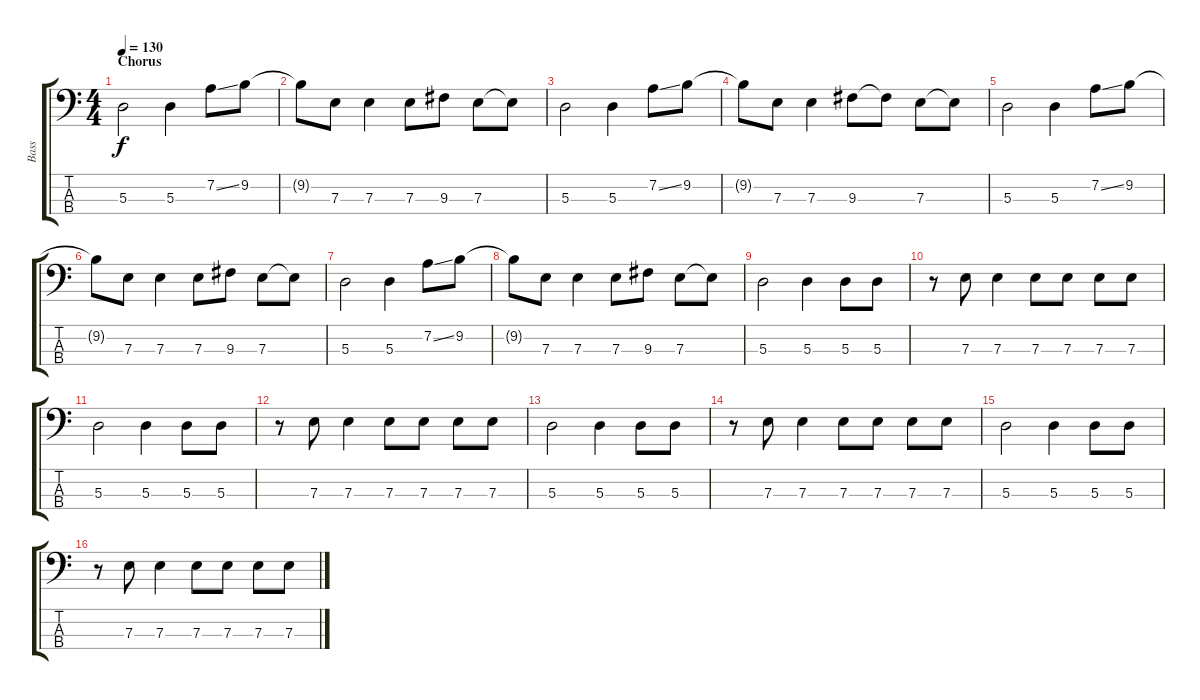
\track ("Bass" "Bass") {instrument electricbassfinger}
\staff {score tabs}
\tuning (G2 D2 A1 D1) {hide}
\ts (4 4)
\section ("" "Chorus")
\tempo 130
\clef f4
\ks c
5.3.2{dy f} 5.3.4 7.2{ss}.8 9.2.8 |
9.2{t}.8 7.3.8 7.3.4 7.3.8 9.3.8 7.3.8 7.3{t}.8 |
5.3.2 5.3.4 7.2{ss}.8 9.2.8 |
9.2{t}.8 7.3.8 7.3.4 9.3.8 9.3{t}.8 7.3.8 7.3{t}.8 |
5.3.2 5.3.4 7.2{ss}.8 9.2.8 |
9.2{t}.8 7.3.8 7.3.4 7.3.8 9.3.8 7.3.8 7.3{t}.8 |
5.3.2 5.3.4 7.2{ss}.8 9.2.8 |
9.2{t}.8 7.3.8 7.3.4 7.3.8 9.3.8 7.3.8 7.3{t}.8 |
5.3.2 5.3.4 5.3.8 5.3.8 |
r.8 7.3.8 7.3.4 7.3.8 7.3.8 7.3.8 7.3.8 |
5.3.2 5.3.4 5.3.8 5.3.8 |
r.8 7.3.8 7.3.4 7.3.8 7.3.8 7.3.8 7.3.8 |
5.3.2 5.3.4 5.3.8 5.3.8 |
r.8 7.3.8 7.3.4 7.3.8 7.3.8 7.3.8 7.3.8 |
5.3.2 5.3.4 5.3.8 5.3.8 |
r.8 7.3.8 7.3.4 7.3.8 7.3.8 7.3.8 7.3.8
